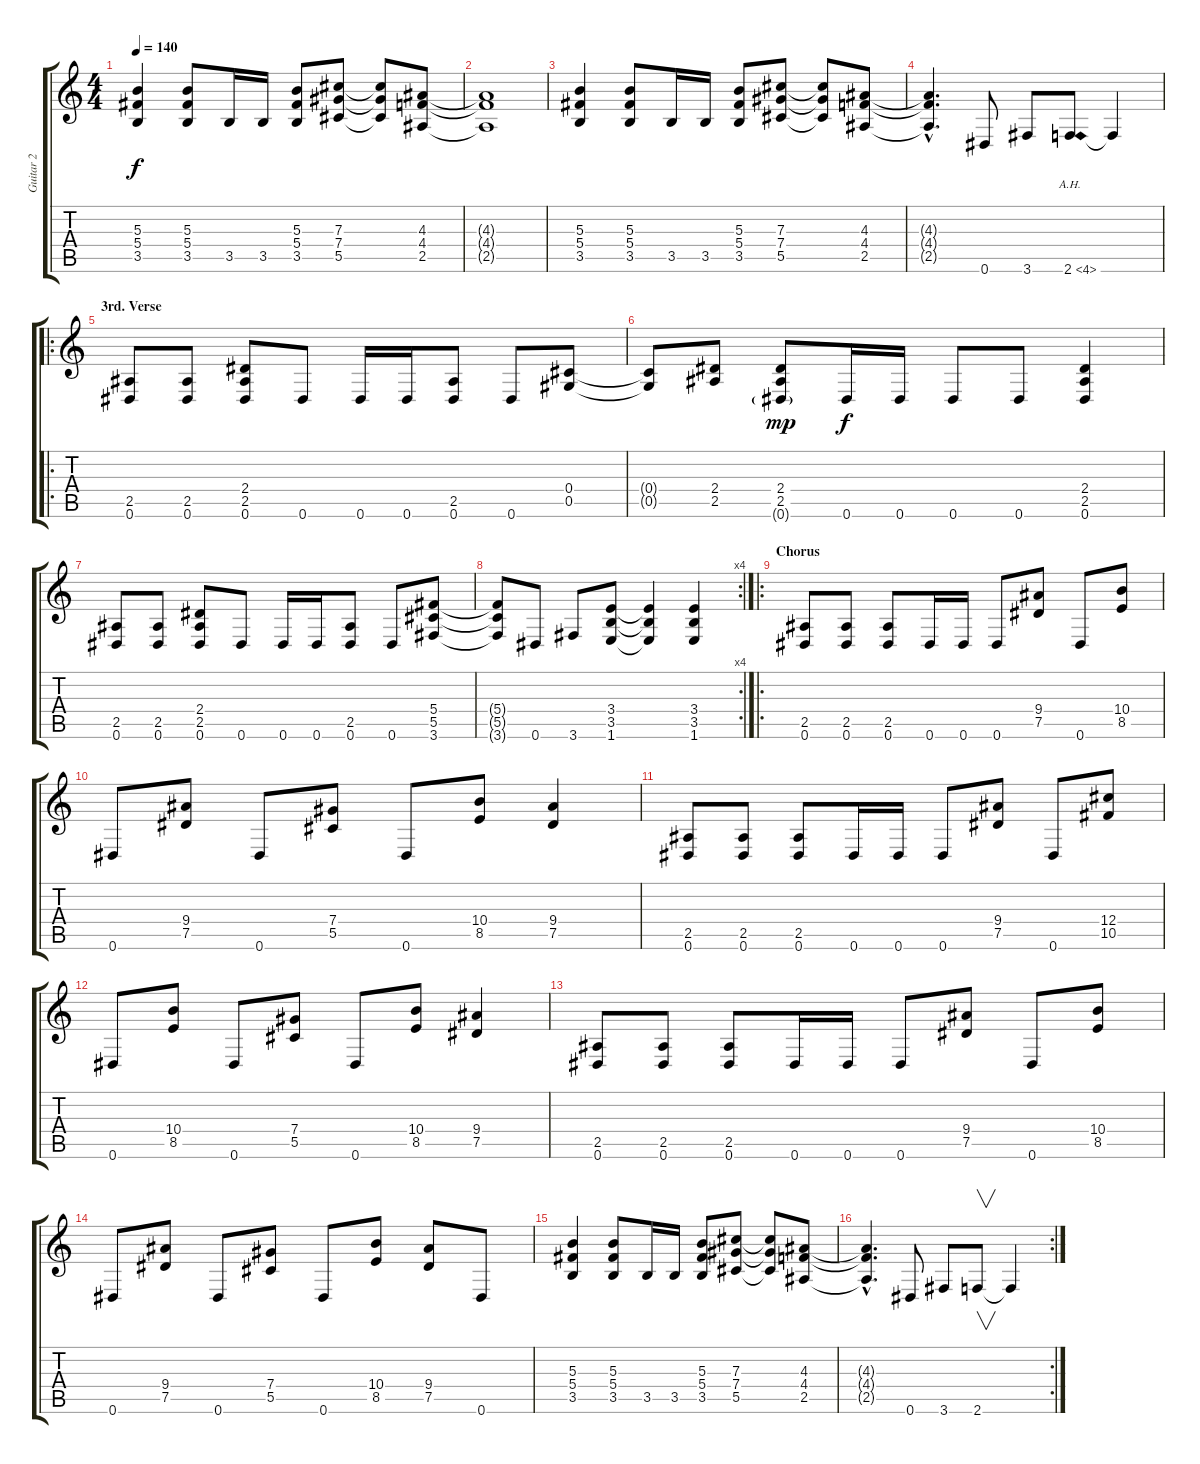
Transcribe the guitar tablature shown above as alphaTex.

\track ("Guitar 2" "Guitar 2") {instrument overdrivenguitar}
\staff {score tabs}
\tuning (Eb4 Bb3 Gb3 Db3 Ab2 Eb2) {hide}
\ts (4 4)
\tempo 140
\clef g2
\ks c
(5.3 5.4 3.5).4{dy f} (5.3 5.4 3.5).8 3.5.16 3.5.16 (5.3 5.4 3.5).8 (7.3 7.4 5.5).8 (7.3{t} 7.4{t} 5.5{t}).8 (4.3 4.4 2.5).8 |
(4.3{t} 4.4{t} 2.5{t}).1 |
(5.3 5.4 3.5).4 (5.3 5.4 3.5).8 3.5.16 3.5.16 (5.3 5.4 3.5).8 (7.3 7.4 5.5).8 (7.3{t} 7.4{t} 5.5{t}).8 (4.3 4.4 2.5).8 |
(4.3{hac t} 4.4{hac t} 2.5{hac t}).4{d} 0.6.8 3.6.8 2.6{ah 2}.8 2.6{t}.4 |
\ro
\section ("" "3rd. Verse")
(2.5 0.6).8 (2.5 0.6).8 (2.4 2.5 0.6).8 0.6.8 0.6.16 0.6.16 (2.5 0.6).8 0.6.8 (0.4 0.5).8 |
(0.4{t} 0.5{t}).8 (2.4 2.5).8 (2.4 2.5 0.6{g}).8{dy mp} 0.6.16{dy f} 0.6.16 0.6.8 0.6.8 (2.4 2.5 0.6).4 |
(2.5 0.6).8 (2.5 0.6).8 (2.4 2.5 0.6).8 0.6.8 0.6.16 0.6.16 (2.5 0.6).8 0.6.8 (5.4 5.5 3.6).8 |
\rc 4
(5.4{t} 5.5{t} 3.6{t}).8 0.6.8 3.6.8 (3.4 3.5 1.6).8 (3.4{t} 3.5{t} 1.6{t}).4 (3.4 3.5 1.6).4 |
\ro
\section ("" "Chorus")
(2.5 0.6).8 (2.5 0.6).8 (2.5 0.6).8 0.6.16 0.6.16 0.6.8 (9.4 7.5).8 0.6.8 (10.4 8.5).8 |
0.6.8 (9.4 7.5).8 0.6.8 (7.4 5.5).8 0.6.8 (10.4 8.5).8 (9.4 7.5).4 |
(2.5 0.6).8 (2.5 0.6).8 (2.5 0.6).8 0.6.16 0.6.16 0.6.8 (9.4 7.5).8 0.6.8 (12.4 10.5).8 |
0.6.8 (10.4 8.5).8 0.6.8 (7.4 5.5).8 0.6.8 (10.4 8.5).8 (9.4 7.5).4 |
(2.5 0.6).8 (2.5 0.6).8 (2.5 0.6).8 0.6.16 0.6.16 0.6.8 (9.4 7.5).8 0.6.8 (10.4 8.5).8 |
0.6.8 (9.4 7.5).8 0.6.8 (7.4 5.5).8 0.6.8 (10.4 8.5).8 (9.4 7.5).8 0.6.8 |
(5.3 5.4 3.5).4 (5.3 5.4 3.5).8 3.5.16 3.5.16 (5.3 5.4 3.5).8 (7.3 7.4 5.5).8 (7.3{t} 7.4{t} 5.5{t}).8 (4.3 4.4 2.5).8 |
\rc 2
(4.3{hac t} 4.4{hac t} 2.5{hac t}).4{d} 0.6.8 3.6.8 2.6.8{v} 2.6{t}.4
